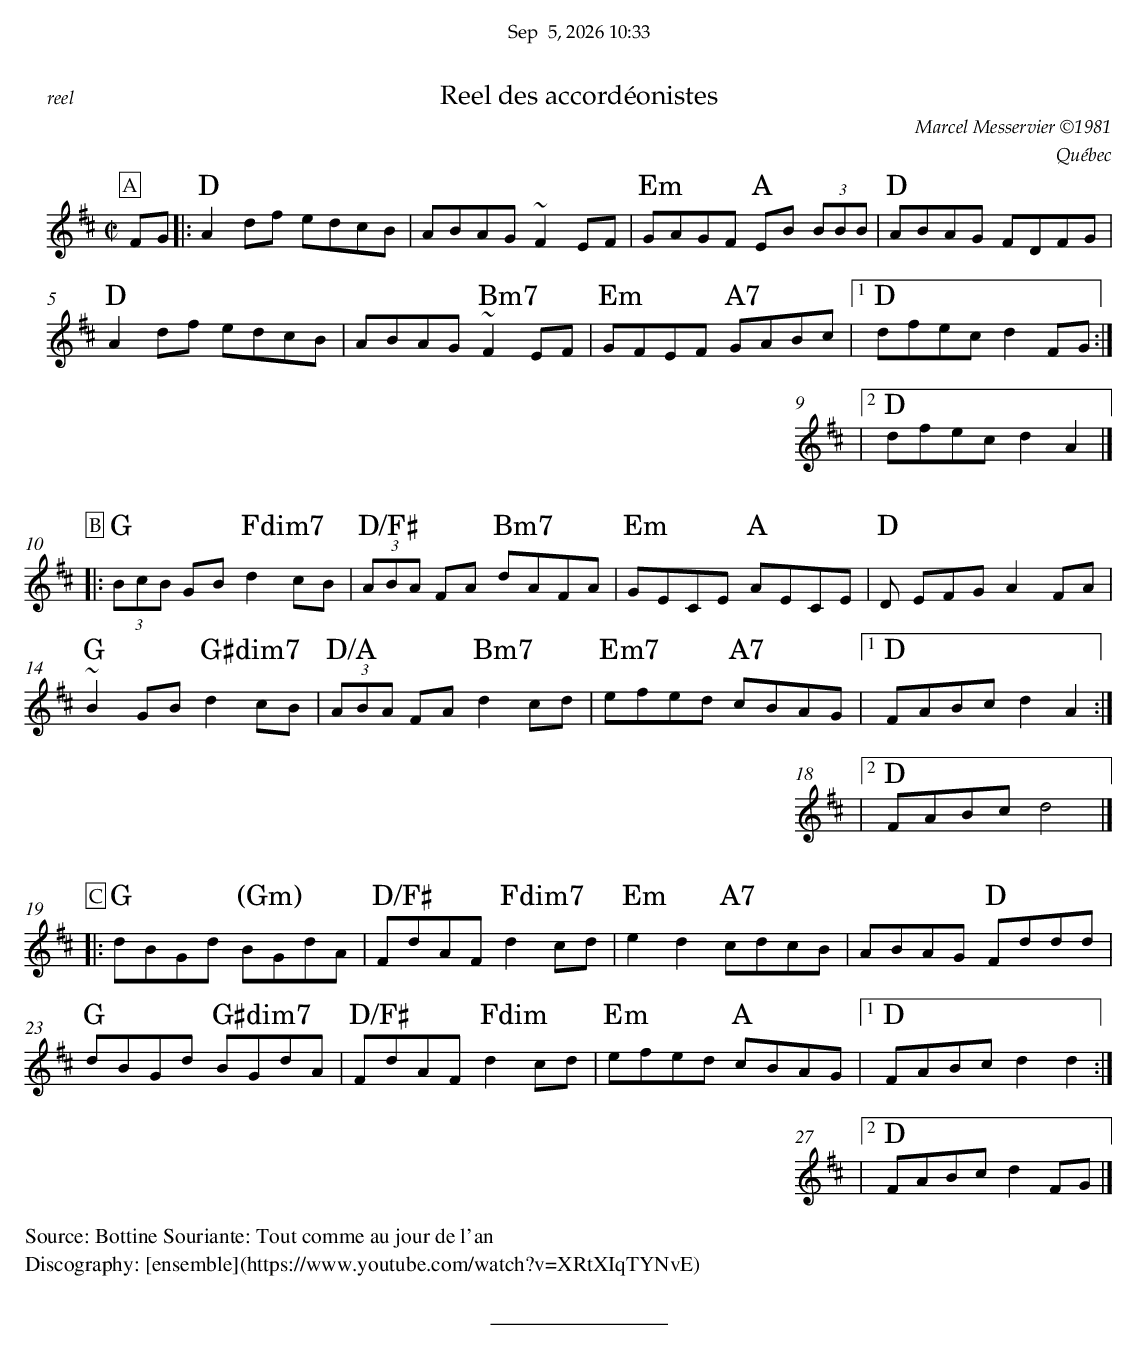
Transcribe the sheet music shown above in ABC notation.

X:1
T:Reel des accordéonistes
C:Marcel Messervier ©1981
O:Québec
M:C|
L:1/8
K:Dmaj
P:A
FG |: "D" A2df edcB | ABAG ~F2 EF | "Em" GAGF "A" EB (3BBB | "D" ABAG FDFG |
"D" A2df edcB | ABAG "Bm7" ~F2 EF | "Em" GFEF "A7" GABc |1 "D" dfec d2 FG:|
|2 "D" dfec d2 A2 |]
%%vskip 0.5cm
P:B
|: "G" (3BcB GB "Fdim7" d2cB | "D/F#" (3ABA FA "Bm7" dAFA| "Em" GECE "A" AECE | "D" D EFG A2FA|
"G" ~B2 GB "G#dim7" d2cB | "D/A" (3ABA FA "Bm7" d2cd | "Em7" efed "A7" cBAG |1 "D" FABc  d2 A2:|
|2 "D" FABc d4 |]
%%vskip 0.5cm
P:C
|: "G" dBGd "(Gm)" BGdA| "D/F#" FdAF "Fdim7" d2 cd | "Em" e2d2 "A7" cdcB | ABAG "D" Fddd |
"G" dBGd "G#dim7" BGdA | "D/F#" FdAF "Fdim" d2 cd | "Em" efed "A" cBAG |1 "D" FABc d2 d2 :|
|2 "D" FABc d2 FG |]
